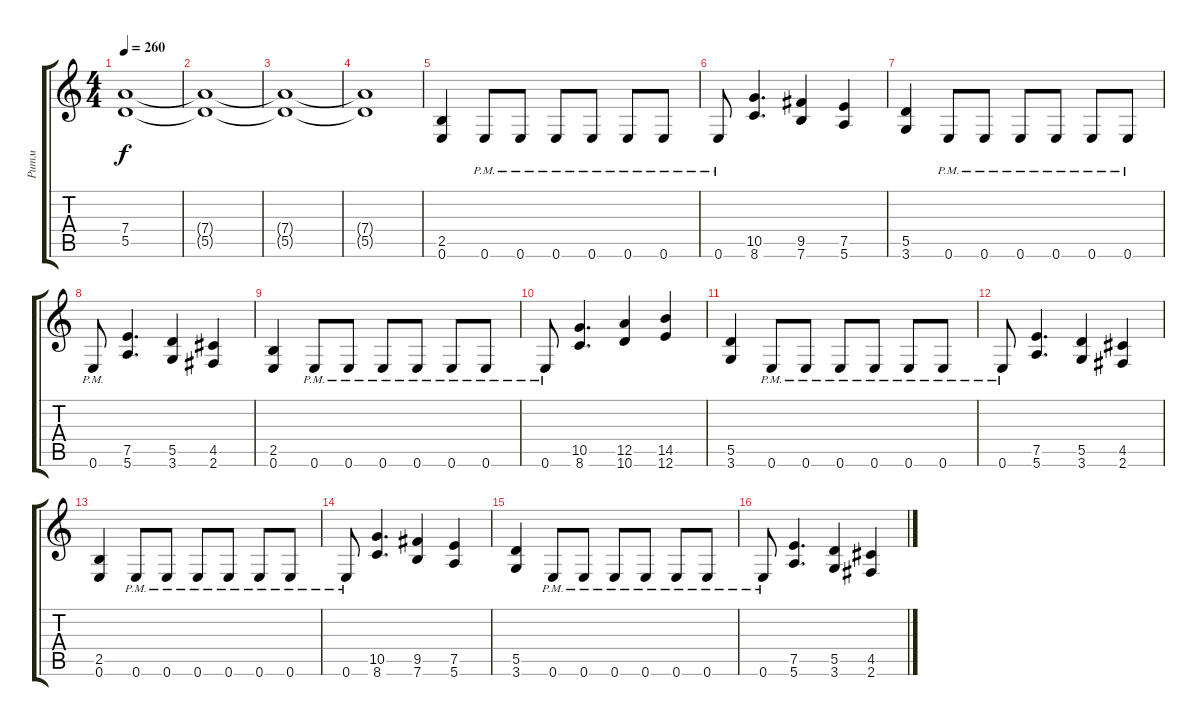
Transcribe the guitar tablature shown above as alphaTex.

\track ("Ритм" "Ритм") {instrument distortionguitar}
\staff {score tabs}
\tuning (E4 B3 G3 D3 A2 E2) {hide}
\ts (4 4)
\tempo 260
\clef g2
\ks c
(7.4{t} 5.5{t}).1{dy f} |
(7.4{t} 5.5{t}).1 |
(7.4{t} 5.5{t}).1 |
(7.4{t} 5.5{t}).1 |
(2.5 0.6).4 0.6{pm}.8 0.6{pm}.8 0.6{pm}.8 0.6{pm}.8 0.6{pm}.8 0.6{pm}.8 |
0.6{pm}.8 (10.5 8.6).4{d} (9.5 7.6).4 (7.5 5.6).4 |
(5.5 3.6).4 0.6{pm}.8 0.6{pm}.8 0.6{pm}.8 0.6{pm}.8 0.6{pm}.8 0.6{pm}.8 |
0.6{pm}.8 (7.5 5.6).4{d} (5.5 3.6).4 (4.5 2.6).4 |
(2.5 0.6).4 0.6{pm}.8 0.6{pm}.8 0.6{pm}.8 0.6{pm}.8 0.6{pm}.8 0.6{pm}.8 |
0.6{pm}.8 (10.5 8.6).4{d} (12.5 10.6).4 (14.5 12.6).4 |
(5.5 3.6).4 0.6{pm}.8 0.6{pm}.8 0.6{pm}.8 0.6{pm}.8 0.6{pm}.8 0.6{pm}.8 |
0.6{pm}.8 (7.5 5.6).4{d} (5.5 3.6).4 (4.5 2.6).4 |
(2.5 0.6).4 0.6{pm}.8 0.6{pm}.8 0.6{pm}.8 0.6{pm}.8 0.6{pm}.8 0.6{pm}.8 |
0.6{pm}.8 (10.5 8.6).4{d} (9.5 7.6).4 (7.5 5.6).4 |
(5.5 3.6).4 0.6{pm}.8 0.6{pm}.8 0.6{pm}.8 0.6{pm}.8 0.6{pm}.8 0.6{pm}.8 |
0.6{pm}.8 (7.5 5.6).4{d} (5.5 3.6).4 (4.5 2.6).4
